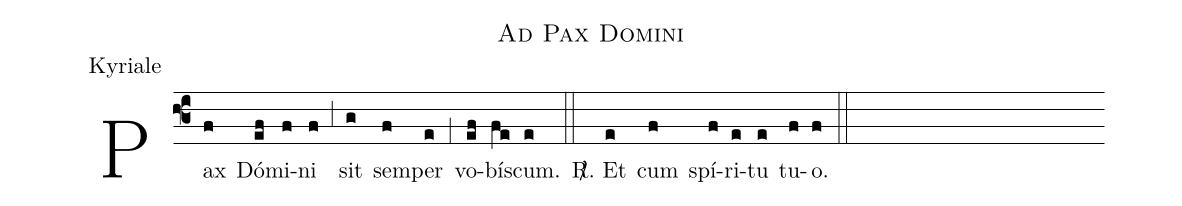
name:Ad Pax Domini;
office-part:Kyriale;
%%
(f3) Pax(f) Dó(ef)mi(f)ni(f) (;3) sit(g) sem(f)per(e) (;1) vo(ef)bí(fe)scum.(e) (::)
<sp>R/</sp>. Et(e) cum(f) spí(f)ri(e)tu(e) tu(f)o.(f) (::)
